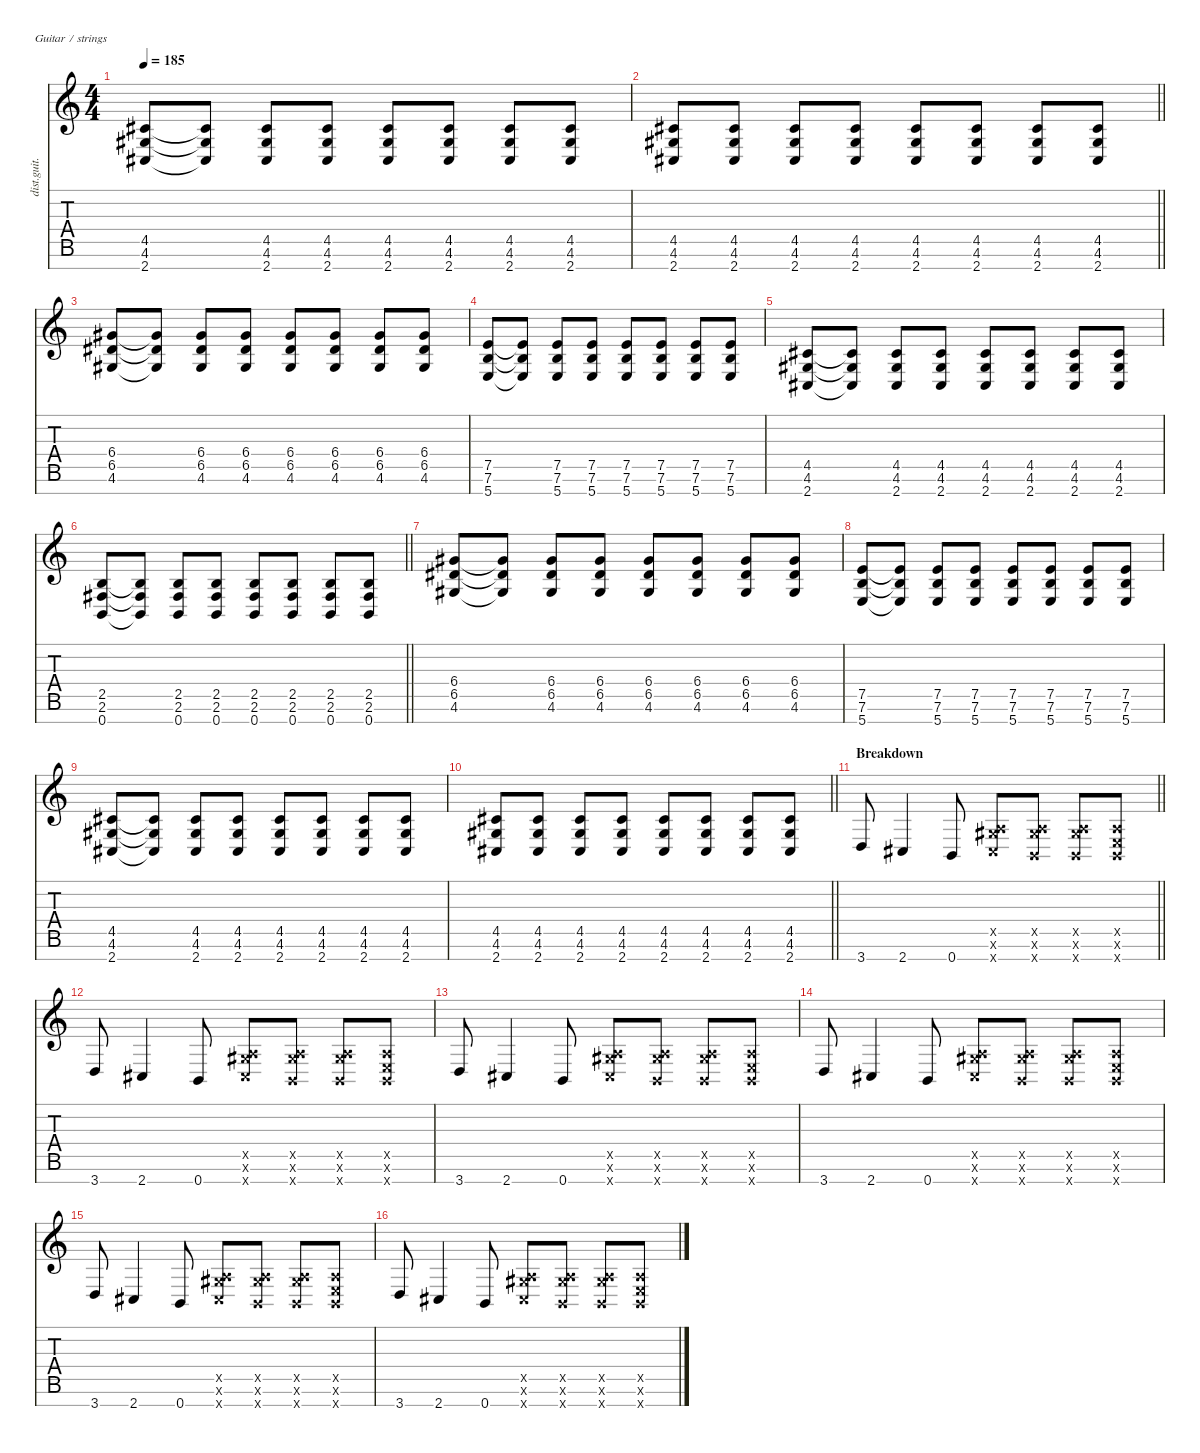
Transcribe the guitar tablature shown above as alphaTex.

\defaultSystemsLayout 4
\hideDynamics
\bracketExtendMode nobrackets
\track ("Guitar L - Petr" "dist.guit.") {instrument distortionguitar}
\staff {score tabs}
\tuning (E4 B3 G3 D3 A2 E2 B1)
\ts (4 4)
\tempo 185
\clef g2
\ks c
(4.5{acc #} 4.6{acc #} 2.7{acc #}).8{dy f beam Up} (4.5{t acc #} 4.6{t acc #} 2.7{t acc #}).8{beam Up} (4.5{acc #} 4.6{acc #} 2.7{acc #}).8{beam Up} (4.5{acc #} 4.6{acc #} 2.7{acc #}).8{beam Up} (4.5{acc #} 4.6{acc #} 2.7{acc #}).8{beam Up} (4.5{acc #} 4.6{acc #} 2.7{acc #}).8{beam Up} (4.5{acc #} 4.6{acc #} 2.7{acc #}).8{beam Up} (4.5{acc #} 4.6{acc #} 2.7{acc #}).8{beam Up} |
\barLineRight lightlight
(4.5{acc #} 4.6{acc #} 2.7{acc #}).8{beam Up} (4.5{acc #} 4.6{acc #} 2.7{acc #}).8{beam Up} (4.5{acc #} 4.6{acc #} 2.7{acc #}).8{beam Up} (4.5{acc #} 4.6{acc #} 2.7{acc #}).8{beam Up} (4.5{acc #} 4.6{acc #} 2.7{acc #}).8{beam Up} (4.5{acc #} 4.6{acc #} 2.7{acc #}).8{beam Up} (4.5{acc #} 4.6{acc #} 2.7{acc #}).8{beam Up} (4.5{acc #} 4.6{acc #} 2.7{acc #}).8{beam Up} |
(6.4{acc #} 6.5{acc #} 4.6{acc #}).8{beam Up} (6.4{t acc #} 6.5{t acc #} 4.6{t acc #}).8{beam Up} (6.4{acc #} 6.5{acc #} 4.6{acc #}).8{beam Up} (6.4{acc #} 6.5{acc #} 4.6{acc #}).8{beam Up} (6.4{acc #} 6.5{acc #} 4.6{acc #}).8{beam Up} (6.4{acc #} 6.5{acc #} 4.6{acc #}).8{beam Up} (6.4{acc #} 6.5{acc #} 4.6{acc #}).8{beam Up} (6.4{acc #} 6.5{acc #} 4.6{acc #}).8{beam Up} |
(7.5 7.6 5.7).8{beam Up} (7.5{t} 7.6{t} 5.7{t}).8{beam Up} (7.5 7.6 5.7).8{beam Up} (7.5 7.6 5.7).8{beam Up} (7.5 7.6 5.7).8{beam Up} (7.5 7.6 5.7).8{beam Up} (7.5 7.6 5.7).8{beam Up} (7.5 7.6 5.7).8{beam Up} |
(4.5{acc #} 4.6{acc #} 2.7{acc #}).8{beam Up} (4.5{t acc #} 4.6{t acc #} 2.7{t acc #}).8{beam Up} (4.5{acc #} 4.6{acc #} 2.7{acc #}).8{beam Up} (4.5{acc #} 4.6{acc #} 2.7{acc #}).8{beam Up} (4.5{acc #} 4.6{acc #} 2.7{acc #}).8{beam Up} (4.5{acc #} 4.6{acc #} 2.7{acc #}).8{beam Up} (4.5{acc #} 4.6{acc #} 2.7{acc #}).8{beam Up} (4.5{acc #} 4.6{acc #} 2.7{acc #}).8{beam Up} |
\barLineRight lightlight
(2.5 2.6{acc #} 0.7).8{beam Up} (2.5{t} 2.6{t acc #} 0.7{t}).8{beam Up} (2.5 2.6{acc #} 0.7).8{beam Up} (2.5 2.6{acc #} 0.7).8{beam Up} (2.5 2.6{acc #} 0.7).8{beam Up} (2.5 2.6{acc #} 0.7).8{beam Up} (2.5 2.6{acc #} 0.7).8{beam Up} (2.5 2.6{acc #} 0.7).8{beam Up} |
(6.4{acc #} 6.5{acc #} 4.6{acc #}).8{beam Up} (6.4{t acc #} 6.5{t acc #} 4.6{t acc #}).8{beam Up} (6.4{acc #} 6.5{acc #} 4.6{acc #}).8{beam Up} (6.4{acc #} 6.5{acc #} 4.6{acc #}).8{beam Up} (6.4{acc #} 6.5{acc #} 4.6{acc #}).8{beam Up} (6.4{acc #} 6.5{acc #} 4.6{acc #}).8{beam Up} (6.4{acc #} 6.5{acc #} 4.6{acc #}).8{beam Up} (6.4{acc #} 6.5{acc #} 4.6{acc #}).8{beam Up} |
(7.5 7.6 5.7).8{beam Up} (7.5{t} 7.6{t} 5.7{t}).8{beam Up} (7.5 7.6 5.7).8{beam Up} (7.5 7.6 5.7).8{beam Up} (7.5 7.6 5.7).8{beam Up} (7.5 7.6 5.7).8{beam Up} (7.5 7.6 5.7).8{beam Up} (7.5 7.6 5.7).8{beam Up} |
(4.5{acc #} 4.6{acc #} 2.7{acc #}).8{beam Up} (4.5{t acc #} 4.6{t acc #} 2.7{t acc #}).8{beam Up} (4.5{acc #} 4.6{acc #} 2.7{acc #}).8{beam Up} (4.5{acc #} 4.6{acc #} 2.7{acc #}).8{beam Up} (4.5{acc #} 4.6{acc #} 2.7{acc #}).8{beam Up} (4.5{acc #} 4.6{acc #} 2.7{acc #}).8{beam Up} (4.5{acc #} 4.6{acc #} 2.7{acc #}).8{beam Up} (4.5{acc #} 4.6{acc #} 2.7{acc #}).8{beam Up} |
\barLineRight lightlight
(4.5{acc #} 4.6{acc #} 2.7{acc #}).8{beam Up} (4.5{acc #} 4.6{acc #} 2.7{acc #}).8{beam Up} (4.5{acc #} 4.6{acc #} 2.7{acc #}).8{beam Up} (4.5{acc #} 4.6{acc #} 2.7{acc #}).8{beam Up} (4.5{acc #} 4.6{acc #} 2.7{acc #}).8{beam Up} (4.5{acc #} 4.6{acc #} 2.7{acc #}).8{beam Up} (4.5{acc #} 4.6{acc #} 2.7{acc #}).8{beam Up} (4.5{acc #} 4.6{acc #} 2.7{acc #}).8{beam Up} |
\section ("" "Breakdown")
\barLineRight lightlight
3.7.8{beam Up} 2.7{acc #}.4{beam Up} 0.7.8{beam Up} (0.5{x} 4.6{x acc #} 2.7{x acc #}).8{beam Up} (0.5{x} 4.6{x acc #} 0.7{x}).8{beam Up} (0.5{x} 4.6{x acc #} 0.7{x}).8{beam Up} (0.5{x} 0.6{x} 0.7{x}).8{beam Up} |
3.7.8{beam Up} 2.7{acc #}.4{beam Up} 0.7.8{beam Up} (0.5{x} 4.6{x acc #} 2.7{x acc #}).8{beam Up} (0.5{x} 4.6{x acc #} 0.7{x}).8{beam Up} (0.5{x} 4.6{x acc #} 0.7{x}).8{beam Up} (0.5{x} 0.6{x} 0.7{x}).8{beam Up} |
3.7.8{beam Up} 2.7{acc #}.4{beam Up} 0.7.8{beam Up} (0.5{x} 4.6{x acc #} 2.7{x acc #}).8{beam Up} (0.5{x} 4.6{x acc #} 0.7{x}).8{beam Up} (0.5{x} 4.6{x acc #} 0.7{x}).8{beam Up} (0.5{x} 0.6{x} 0.7{x}).8{beam Up} |
3.7.8{beam Up} 2.7{acc #}.4{beam Up} 0.7.8{beam Up} (0.5{x} 4.6{x acc #} 2.7{x acc #}).8{beam Up} (0.5{x} 4.6{x acc #} 0.7{x}).8{beam Up} (0.5{x} 4.6{x acc #} 0.7{x}).8{beam Up} (0.5{x} 0.6{x} 0.7{x}).8{beam Up} |
3.7.8{beam Up} 2.7{acc #}.4{beam Up} 0.7.8{beam Up} (0.5{x} 4.6{x acc #} 2.7{x acc #}).8{beam Up} (0.5{x} 4.6{x acc #} 0.7{x}).8{beam Up} (0.5{x} 4.6{x acc #} 0.7{x}).8{beam Up} (0.5{x} 0.6{x} 0.7{x}).8{beam Up} |
3.7.8{beam Up} 2.7{acc #}.4{beam Up} 0.7.8{beam Up} (0.5{x} 4.6{x acc #} 2.7{x acc #}).8{beam Up} (0.5{x} 4.6{x acc #} 0.7{x}).8{beam Up} (0.5{x} 4.6{x acc #} 0.7{x}).8{beam Up} (0.5{x} 0.6{x} 0.7{x}).8{beam Up}
